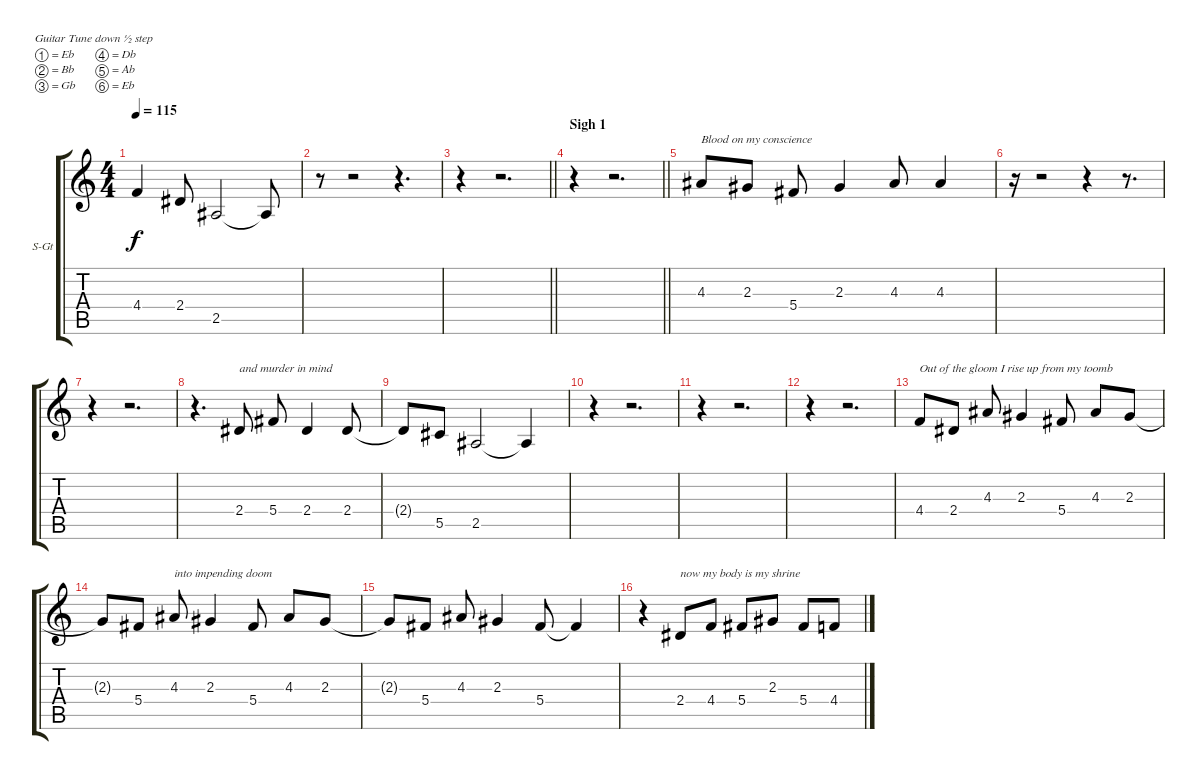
\bracketExtendMode groupsimilarinstruments
\firstSystemTrackNameOrientation horizontal
\otherSystemsTrackNameOrientation horizontal
\track ("Ozzy" "S-Gt") {instrument harmonica}
\staff {score tabs}
\tuning (Eb4 Bb3 Gb3 Db3 Ab2 Eb2)
\displaytranspose 12
\ts (4 4)
\tempo 115
\clef g2
\ks c
4.4.4{dy f} 2.4.8 2.5.2 2.5{t}.8 |
r.8 r.2 r.4{d} |
\barLineRight lightlight
r.4 r.2{d} |
\section ("" "Sigh 1")
\barLineRight lightlight
r.4 r.2{d} |
4.3.8{txt "Blood on my conscience"} 2.3.8 5.4.8 2.3.4 4.3.8 4.3.4 |
r.16 r.2 r.4 r.8{d} |
r.4 r.2{d} |
r.4{d} 2.4.8{txt "and murder in mind"} 5.4.8 2.4.4 2.4.8 |
2.4{t}.8 5.5.8 2.5.2 2.5{t}.4 |
r.4 r.2{d} |
r.4 r.2{d} |
r.4 r.2{d} |
4.4.8{txt "Out of the gloom I rise up from my toomb "} 2.4.8 4.3.8 2.3.4 5.4.8 4.3.8 2.3.8 |
2.3{t}.8 5.4.8 4.3.8{txt "into impending doom"} 2.3.4 5.4.8 4.3.8 2.3.8 |
2.3{t}.8 5.4.8 4.3.8 2.3.4 5.4.8 5.4{t}.4 |
r.4 2.4.8{txt "now my body is my shrine"} 4.4.8 5.4.8 2.3.8 5.4.8 4.4.8
